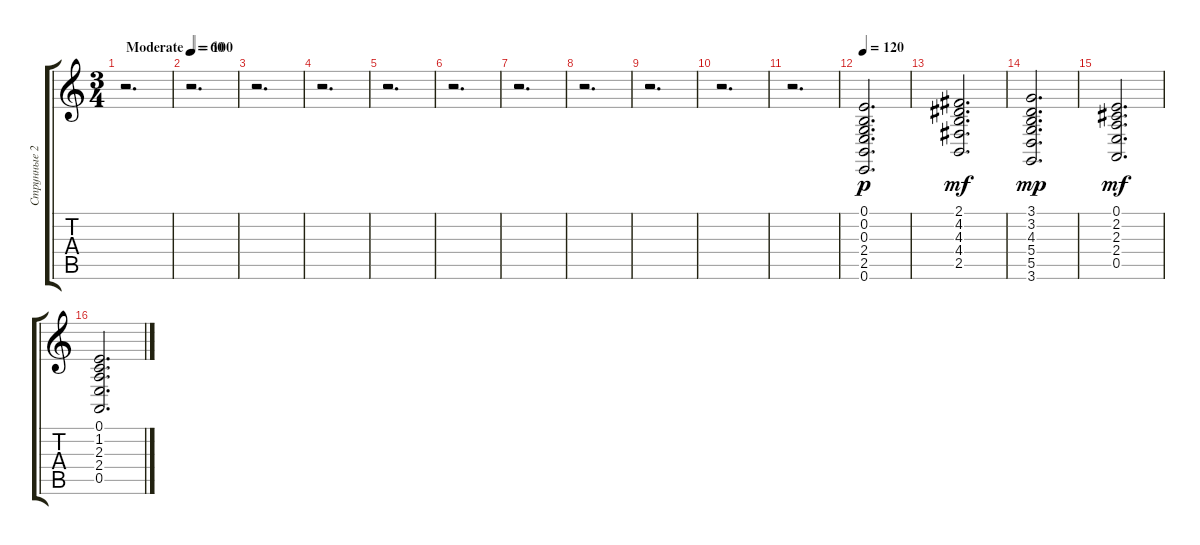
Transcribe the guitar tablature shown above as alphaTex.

\track ("Струнные 2" "Струнные 2") {instrument stringensemble2}
\staff {score tabs}
\tuning (E4 B3 G3 D3 A2 E2) {hide}
\ts (3 4)
\tempo (100 "Moderate")
\clef g2
\ks c
r.2{d dy p instrument stringensemble2} |
\tempo 60
r.2{d} |
r.2{d} |
r.2{d} |
r.2{d} |
r.2{d} |
r.2{d} |
r.2{d} |
r.2{d} |
r.2{d} |
r.2{d} |
\tempo 120
(0.1 0.2 0.3 2.4 2.5 0.6).2{d} |
(2.1 4.2 4.3 4.4 2.5).2{d dy mf} |
(3.1 3.2 4.3 5.4 5.5 3.6).2{d dy mp} |
(0.1 2.2 2.3 2.4 0.5).2{d dy mf} |
(0.1 1.2 2.3 2.4 0.5).2{d}
